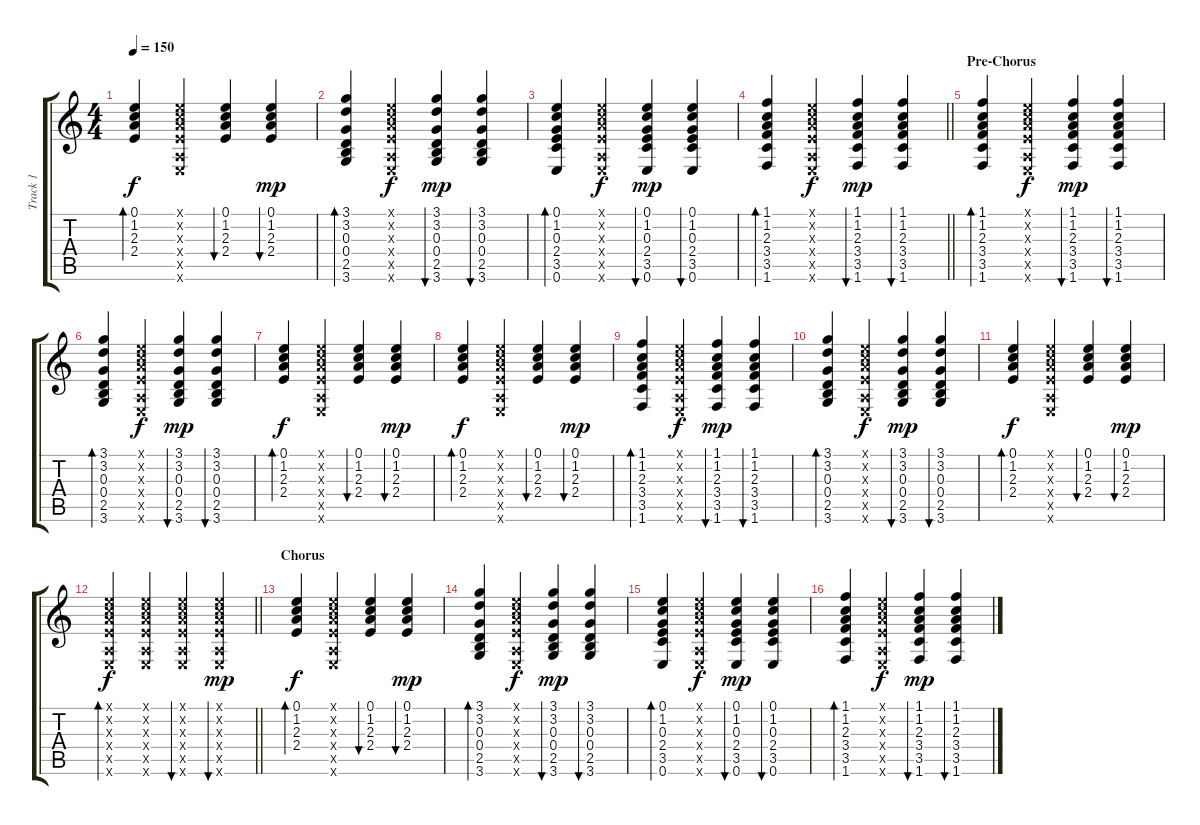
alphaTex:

\track ("Track 1" "Track 1") {instrument acousticguitarsteel}
\staff {score tabs}
\tuning (E4 B3 G3 D3 A2 E2) {hide}
\ts (4 4)
\tempo 150
\clef g2
\ks c
(0.1 1.2 2.3 2.4).4{bd 60 dy f} (0.1{x} 1.2{x} 2.3{x} 2.4{x} 0.5{x} 0.6{x}).4 (0.1 1.2 2.3 2.4).4{bu 60} (0.1 1.2 2.3 2.4).4{bu 60 dy mp} |
(3.1 3.2 0.3 0.4 2.5 3.6).4{bd 60} (0.1{x} 1.2{x} 2.3{x} 2.4{x} 0.5{x} 0.6{x}).4{dy f} (3.1 3.2 0.3 0.4 2.5 3.6).4{bu 60 dy mp} (3.1 3.2 0.3 0.4 2.5 3.6).4{bu 60} |
(0.1 1.2 0.3 2.4 3.5 0.6).4{bd 60} (0.1{x} 1.2{x} 2.3{x} 2.4{x} 0.5{x} 0.6{x}).4{dy f} (0.1 1.2 0.3 2.4 3.5 0.6).4{bu 60 dy mp} (0.1 1.2 0.3 2.4 3.5 0.6).4{bu 60} |
\barLineRight lightlight
(1.1 1.2 2.3 3.4 3.5 1.6).4{bd 60} (0.1{x} 1.2{x} 2.3{x} 2.4{x} 0.5{x} 0.6{x}).4{dy f} (1.1 1.2 2.3 3.4 3.5 1.6).4{bu 60 dy mp} (1.1 1.2 2.3 3.4 3.5 1.6).4{bu 60} |
\section ("" "Pre-Chorus")
(1.1 1.2 2.3 3.4 3.5 1.6).4{bd 60} (0.1{x} 1.2{x} 2.3{x} 2.4{x} 0.5{x} 0.6{x}).4{dy f} (1.1 1.2 2.3 3.4 3.5 1.6).4{bu 60 dy mp} (1.1 1.2 2.3 3.4 3.5 1.6).4{bu 60} |
(3.1 3.2 0.3 0.4 2.5 3.6).4{bd 60} (0.1{x} 1.2{x} 2.3{x} 2.4{x} 0.5{x} 0.6{x}).4{dy f} (3.1 3.2 0.3 0.4 2.5 3.6).4{bu 60 dy mp} (3.1 3.2 0.3 0.4 2.5 3.6).4{bu 60} |
(0.1 1.2 2.3 2.4).4{bd 60 dy f} (0.1{x} 1.2{x} 2.3{x} 2.4{x} 0.5{x} 0.6{x}).4 (0.1 1.2 2.3 2.4).4{bu 60} (0.1 1.2 2.3 2.4).4{bu 60 dy mp} |
(0.1 1.2 2.3 2.4).4{bd 60 dy f} (0.1{x} 1.2{x} 2.3{x} 2.4{x} 0.5{x} 0.6{x}).4 (0.1 1.2 2.3 2.4).4{bu 60} (0.1 1.2 2.3 2.4).4{bu 60 dy mp} |
(1.1 1.2 2.3 3.4 3.5 1.6).4{bd 60} (0.1{x} 1.2{x} 2.3{x} 2.4{x} 0.5{x} 0.6{x}).4{dy f} (1.1 1.2 2.3 3.4 3.5 1.6).4{bu 60 dy mp} (1.1 1.2 2.3 3.4 3.5 1.6).4{bu 60} |
(3.1 3.2 0.3 0.4 2.5 3.6).4{bd 60} (0.1{x} 1.2{x} 2.3{x} 2.4{x} 0.5{x} 0.6{x}).4{dy f} (3.1 3.2 0.3 0.4 2.5 3.6).4{bu 60 dy mp} (3.1 3.2 0.3 0.4 2.5 3.6).4{bu 60} |
(0.1 1.2 2.3 2.4).4{bd 60 dy f} (0.1{x} 1.2{x} 2.3{x} 2.4{x} 0.5{x} 0.6{x}).4 (0.1 1.2 2.3 2.4).4{bu 60} (0.1 1.2 2.3 2.4).4{bu 60 dy mp} |
\barLineRight lightlight
(0.1{x} 1.2{x} 2.3{x} 2.4{x} 0.5{x} 0.6{x}).4{bd 60 dy f} (0.1{x} 1.2{x} 2.3{x} 2.4{x} 0.5{x} 0.6{x}).4 (0.1{x} 1.2{x} 2.3{x} 2.4{x} 0.5{x} 0.6{x}).4{bu 60} (0.1{x} 1.2{x} 2.3{x} 2.4{x} 0.5{x} 0.6{x}).4{bu 60 dy mp} |
\section ("" "Chorus")
(0.1 1.2 2.3 2.4).4{bd 60 dy f} (0.1{x} 1.2{x} 2.3{x} 2.4{x} 0.5{x} 0.6{x}).4 (0.1 1.2 2.3 2.4).4{bu 60} (0.1 1.2 2.3 2.4).4{bu 60 dy mp} |
(3.1 3.2 0.3 0.4 2.5 3.6).4{bd 60} (0.1{x} 1.2{x} 2.3{x} 2.4{x} 0.5{x} 0.6{x}).4{dy f} (3.1 3.2 0.3 0.4 2.5 3.6).4{bu 60 dy mp} (3.1 3.2 0.3 0.4 2.5 3.6).4{bu 60} |
(0.1 1.2 0.3 2.4 3.5 0.6).4{bd 60} (0.1{x} 1.2{x} 2.3{x} 2.4{x} 0.5{x} 0.6{x}).4{dy f} (0.1 1.2 0.3 2.4 3.5 0.6).4{bu 60 dy mp} (0.1 1.2 0.3 2.4 3.5 0.6).4{bu 60} |
(1.1 1.2 2.3 3.4 3.5 1.6).4{bd 60} (0.1{x} 1.2{x} 2.3{x} 2.4{x} 0.5{x} 0.6{x}).4{dy f} (1.1 1.2 2.3 3.4 3.5 1.6).4{bu 60 dy mp} (1.1 1.2 2.3 3.4 3.5 1.6).4{bu 60}
